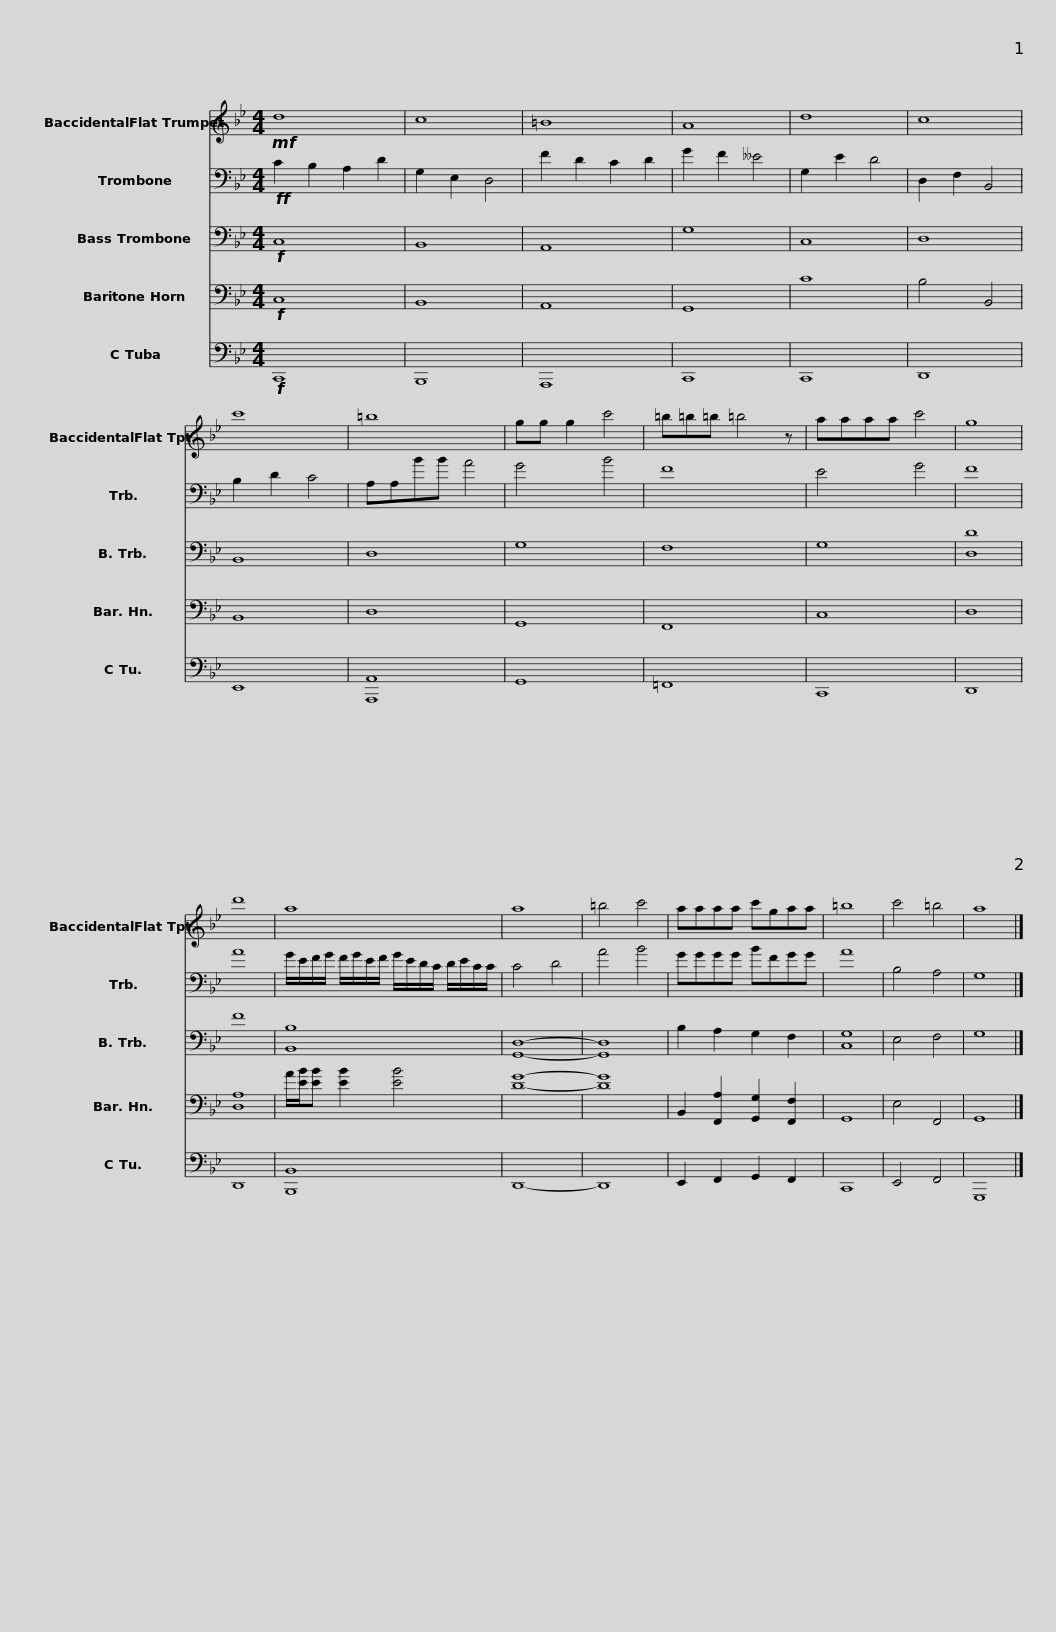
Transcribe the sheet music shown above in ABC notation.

X:1
%%score 1 2 3 4 5
L:1/8
M:4/4
I:linebreak $
K:Bb
V:1 treble transpose=-2
V:2 bass
V:3 bass
V:4 bass
V:5 bass
V:1
[K:Bb]!mf! d8 | c8 | =B8 | A8 | d8 | %5
 c8 | c'8 |$ =b8 | gg g2 c'4 | =b=b=b =b4 z | %10
 aaaa c'4 | g8 | d'8 |$ a8 | a8 | %15
 =b4 c'4 | aaaa c'gaa |$ =b8 | c'4 =b4 | a8 |] %20
V:2
!ff! C2 B,2 A,2 D2 | G,2 E,2 D,4 | F2 D2 C2 D2 | G2 F2 __E4 | G,2 E2 D4 | %5
 D,2 F,2 B,,4 | B,2 D2 C4 |$ A,A,BB A4 | G4 B4 | F8 | %10
 E4 G4 | F8 | A8 |$ G/E/F/G/ F/G/E/F/ G/E/D/C/ D/E/C/C/ | C4 D4 | %15
 A4 B4 | GGGG BFGG |$ A8 | B,4 A,4 | G,8 |] %20
V:3
!f! C,8 | B,,8 | A,,8 | G,8 | C,8 | %5
 D,8 | B,,8 |$ D,8 | G,8 | F,8 | %10
 G,8 | [D,D]8 | F8 |$ [B,,B,]8 | [G,,D,]8- | %15
 [G,,D,]8 | B,2 A,2 G,2 F,2 |$ [C,G,]8 | E,4 F,4 | G,8 |] %20
V:4
!f! C,8 | B,,8 | A,,8 | G,,8 | C8 | %5
 B,4 B,,4 | B,,8 |$ D,8 | G,,8 | F,,8 | %10
 C,8 | D,8 | [D,A,]8 |$ A/[EB]/[EB] [EB]2 [EB]4 | [DG]8- | %15
 [DG]8 | B,,2 [F,,A,]2 [G,,G,]2 [F,,F,]2 |$ G,,8 | E,4 F,,4 | G,,8 |] %20
V:5
!f! C,,8 | B,,,8 | A,,,8 | C,,8 | C,,8 | %5
 D,,8 | E,,8 |$ [A,,,A,,]8 | G,,8 | =F,,8 | %10
 C,,8 | D,,8 | D,,8 |$ [B,,,B,,]8 | D,,8- | %15
 D,,8 | E,,2 F,,2 G,,2 F,,2 |$ C,,8 | E,,4 F,,4 | G,,,8 |] %20
